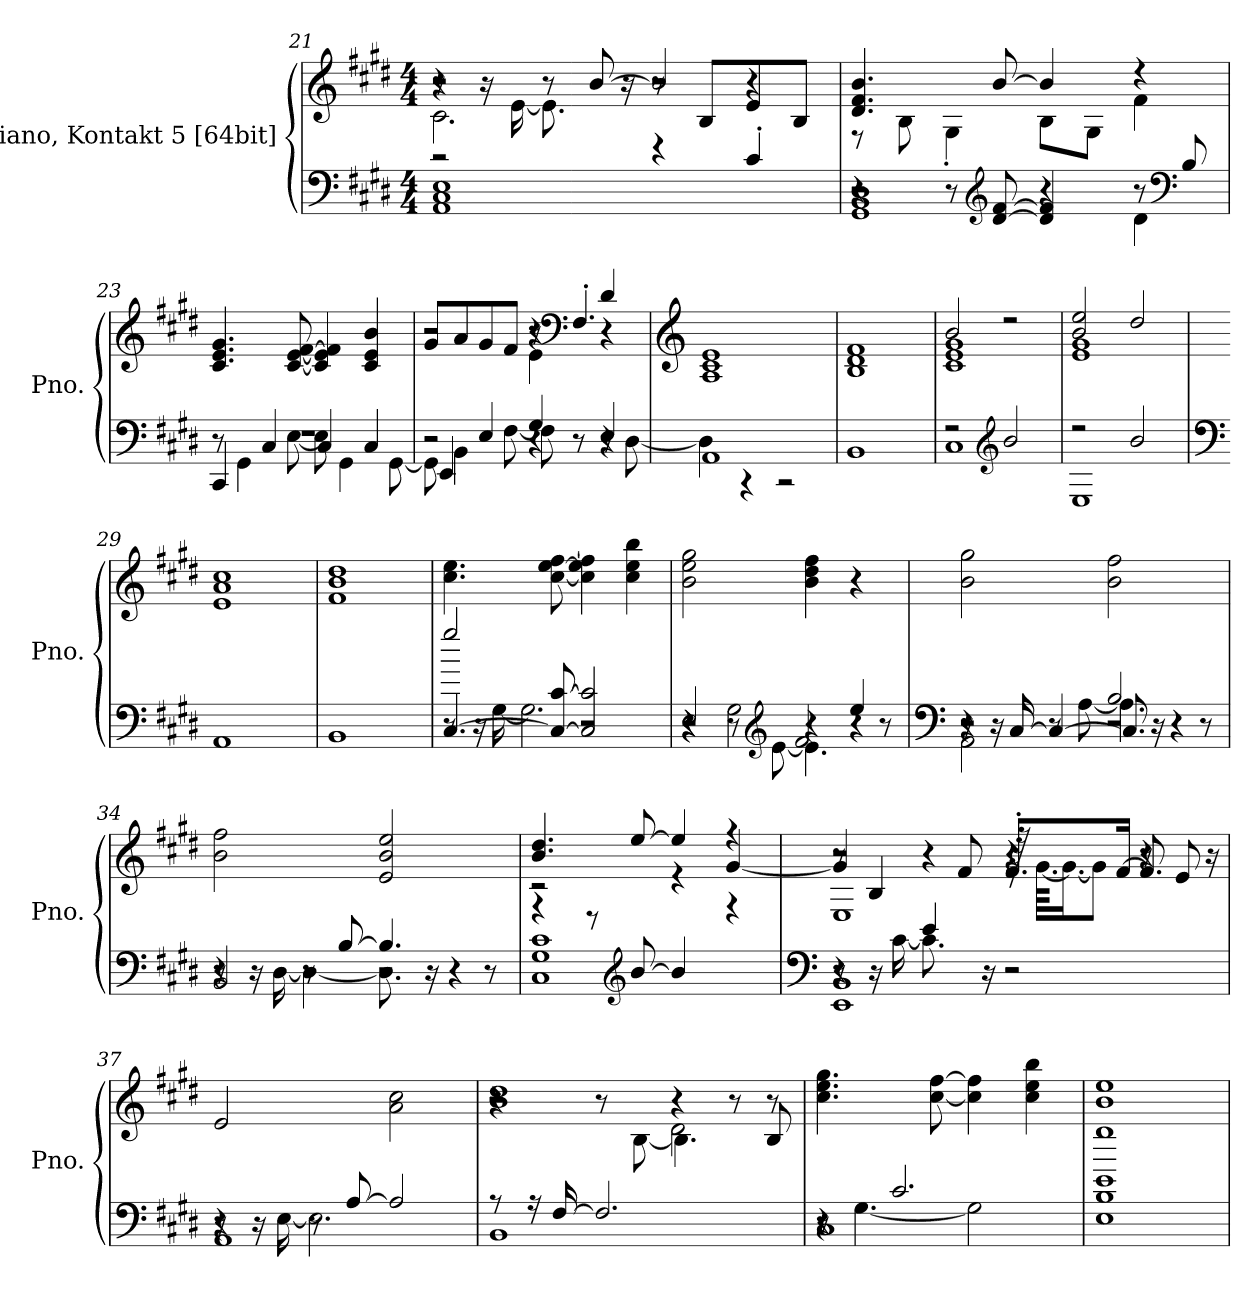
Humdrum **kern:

**kern	**kern
*part1	*part1
*staff2	*staff1
*I"Piano, Kontakt 5 [64bit]	*
*I'Pno.	*
!!LO:LB:g=z
*clefF4	*clefG2
*k[f#c#g#d#]	*k[f#c#g#d#]
*M4/4	*M4/4
=21	=21
*^	*^
*	*	*	*^
*	*	*	*	*^
2r	1AA 1C# 1E	4r	8r	2r	2.c#\
.	.	.	16r	.	.
.	.	.	[16e\	.	.
.	.	8r	8.e\]	.	.
.	.	[8b/	.	.	.
.	.	.	16r	.	.
4r	.	2b/]	2r	8r	.
.	.	.	.	8B/L	.
4c#'/	.	.	.	8e/	4r
.	.	.	.	8B/J	.
*	*	*	*v	*v	*v
=22	=22	=22	=22
*	*^	*	*
4r	2r	1GG# 1BB 1D#	4.d#/ 4.f#/ 4.b/	8r
.	.	.	.	8B\
8r	.	.	.	4G#'\
*clefG2	*	*	*	*
[8d#/ [8f#/	.	.	[8b/	.
4d#/] 4f#/]	4r	.	4b/]	8B\L
.	.	.	.	8G#\J
8r	4d#\	.	4r	4f#\
*clefF4	*	*	*	*
8B/	.	.	.	.
*	*	*	*v	*v
=23	=23	=23	=23
1r	8r	4CC#/	4.c#/ 4.e/ 4.g#/
.	4GG#\	.	.
.	.	4C#/	.
.	[8E\	.	[8c#/ [8e/ [8f#/
.	8E\]	4C#/	4c#/] 4e/] 4f#/]
.	4GG#\	.	.
.	.	4C#/	4c#/ 4e/ 4b/
.	[8GG#\	.	.
!!LO:LB:g=z
=24	=24	=24	=24
*	*	*	*^
*	*	*	*	*^
2r	8GG#\]	4EE/	8g#/L	2r	2r
.	4BB\	.	8a/	.	.
.	.	4E/	8g#/	.	.
.	[8F#\	.	8f#/J	.	.
4G#/	8F#\]	4r	4r	4e\	8r
*	*	*	*clefF4	*	*
.	8r	.	.	.	4.F#'/
4r	8r	4E/	4d#/	4r	.
.	[8D#\	.	.	.	.
*v	*v	*v	*	*	*
*	*v	*v	*v
=25	=25
*	*clefG2
*^	*
1AA	4D#\]	1A 1c# 1e
.	4r	.
.	2r	.
*v	*v	*
=26	=26
1BB	1B 1d# 1f#
=27	=27
*^	*^
2r	1C#	2b/	1c# 1e 1g#
*clefG2	*	*	*
2b/	.	2r	.
=28	=28	=28	=28
2r	1E	2b/ 2ee/	1e 1g#
2b/	.	2dd#/	.
*v	*v	*	*
*	*v	*v
=29	=29
*clefF4	*
1AA	1e 1a 1cc#
=30	=30
1BB	1f# 1b 1dd#
!!LO:LB:g=z
=31	=31
*^	*
*	*^	*
2gg#/	8r	[4.C#/	4.cc#\ 4.ee\
.	16r	.	.
.	[16G#\	.	.
.	2.G#\]	.	.
.	.	8C#/_ [8c#/	[8cc#\ [8ee\ [8ff#\
2r	.	2C#/] 2c#/]	4cc#\] 4ee\] 4ff#\]
.	.	.	4cc#\ 4ee\ 4bb\
=32	=32	=32	=32
*	*	*^	*
2r	4r	2E/	4r	2b\ 2ee\ 2gg#\
.	8r	.	2G#\	.
*clefG2	*	*	*	*
.	[8e\	.	.	.
4r	4.e\]	2f#/	.	4b\ 4dd#\ 4ff#\
4ee/	.	.	4r	4r
.	8r	.	.	.
=33	=33	=33	=33	=33
*clefF4	*	*	*	*
2r	4r	8r	2AA\	2b\ 2gg#\
.	.	16r	.	.
.	.	[16C#/	.	.
.	8r	4C#/_	.	.
.	[8A\	.	.	.
2B/	4.A\]	8.C#/]	2r	2b\ 2ff#\
.	.	16r	.	.
.	.	4r	.	.
.	8r	.	.	.
*	*	*v	*v	*
!!LO:LB:g=z
=34	=34	=34	=34
4r	8r	2BB/	2b\ 2ff#\
.	16r	.	.
.	[16D#\	.	.
8r	4D#\_	.	.
[8B/	.	.	.
4.B/]	8.D#\]	2r	2e/ 2b/ 2ee/
.	16r	.	.
.	4r	.	.
8r	.	.	.
*	*v	*v	*
=35	=35	=35
*	*	*^
4r	1C# 1G# 1c#	4.b/ 4.dd#/	2r
8r	.	.	.
*clefG2	*	*	*
[8b/	.	[8ee/	.
4b/]	.	4ee/]	4r
4r	.	4r	[4g#/
*v	*v	*	*
*	*v	*v
=36	=36
*clefF4	*
*^	*^
*	*^	*	*^
*	*	*	*	*	*^
4r	8r	1EE 1BB	8r	2r	4g#/]	1E
.	16r	.	4B/	.	.	.
.	[16c#\	.	.	.	.	.
4e/	8.c#\]	.	.	.	4r	.
.	.	.	8f#/	.	.	.
.	16r	.	.	.	.	.
2r	2r	.	4r	128r	8.f#'/L	.
.	.	.	.	[64.g#\KKLL	.	.
.	.	.	.	16.g#\J_	.	.
.	.	.	.	8g#\J]	.	.
.	.	.	.	.	[16f#/Jk	.
.	.	.	8r	4r	8.f#/]	.
.	.	.	8e/	.	.	.
.	.	.	.	.	16r	.
*	*	*	*v	*v	*v	*v
!!LO:LB:g=z
=37	=37	=37	=37
4r	8r	1AA	2e/
.	16r	.	.
.	[16E\	.	.
8r	2.E\]	.	.
[8A/	.	.	.
2A/]	.	.	2a\ 2cc#\
*	*v	*v	*
=38	=38	=38
*	*	*^
*	*	*	*^
*	*	*	*	*^
8r	1BB	1b 1dd#	2r	2r	4r
16r	.	.	.	.	.
[16F#/	.	.	.	.	.
2.F#/]	.	.	.	.	8r
.	.	.	.	.	[8B\
.	.	.	2d#\	4r	4.B\]
.	.	.	.	8r	.
.	.	.	.	8B/	8r
*	*	*v	*v	*v	*v
=39	=39	=39
*	*^	*
4r	8r	1C#	4.cc#\ 4.ee\ 4.gg#\
.	[4.G#\	.	.
2.c#/	.	.	.
.	.	.	[8cc#\ [8ff#\
.	2G#\]	.	4cc#\] 4ff#\]
.	.	.	4cc#\ 4ee\ 4bb\
*v	*v	*v	*
=40	=40
1E 1B 1e 1gg#	1b 1ee
=	=
*-	*-
